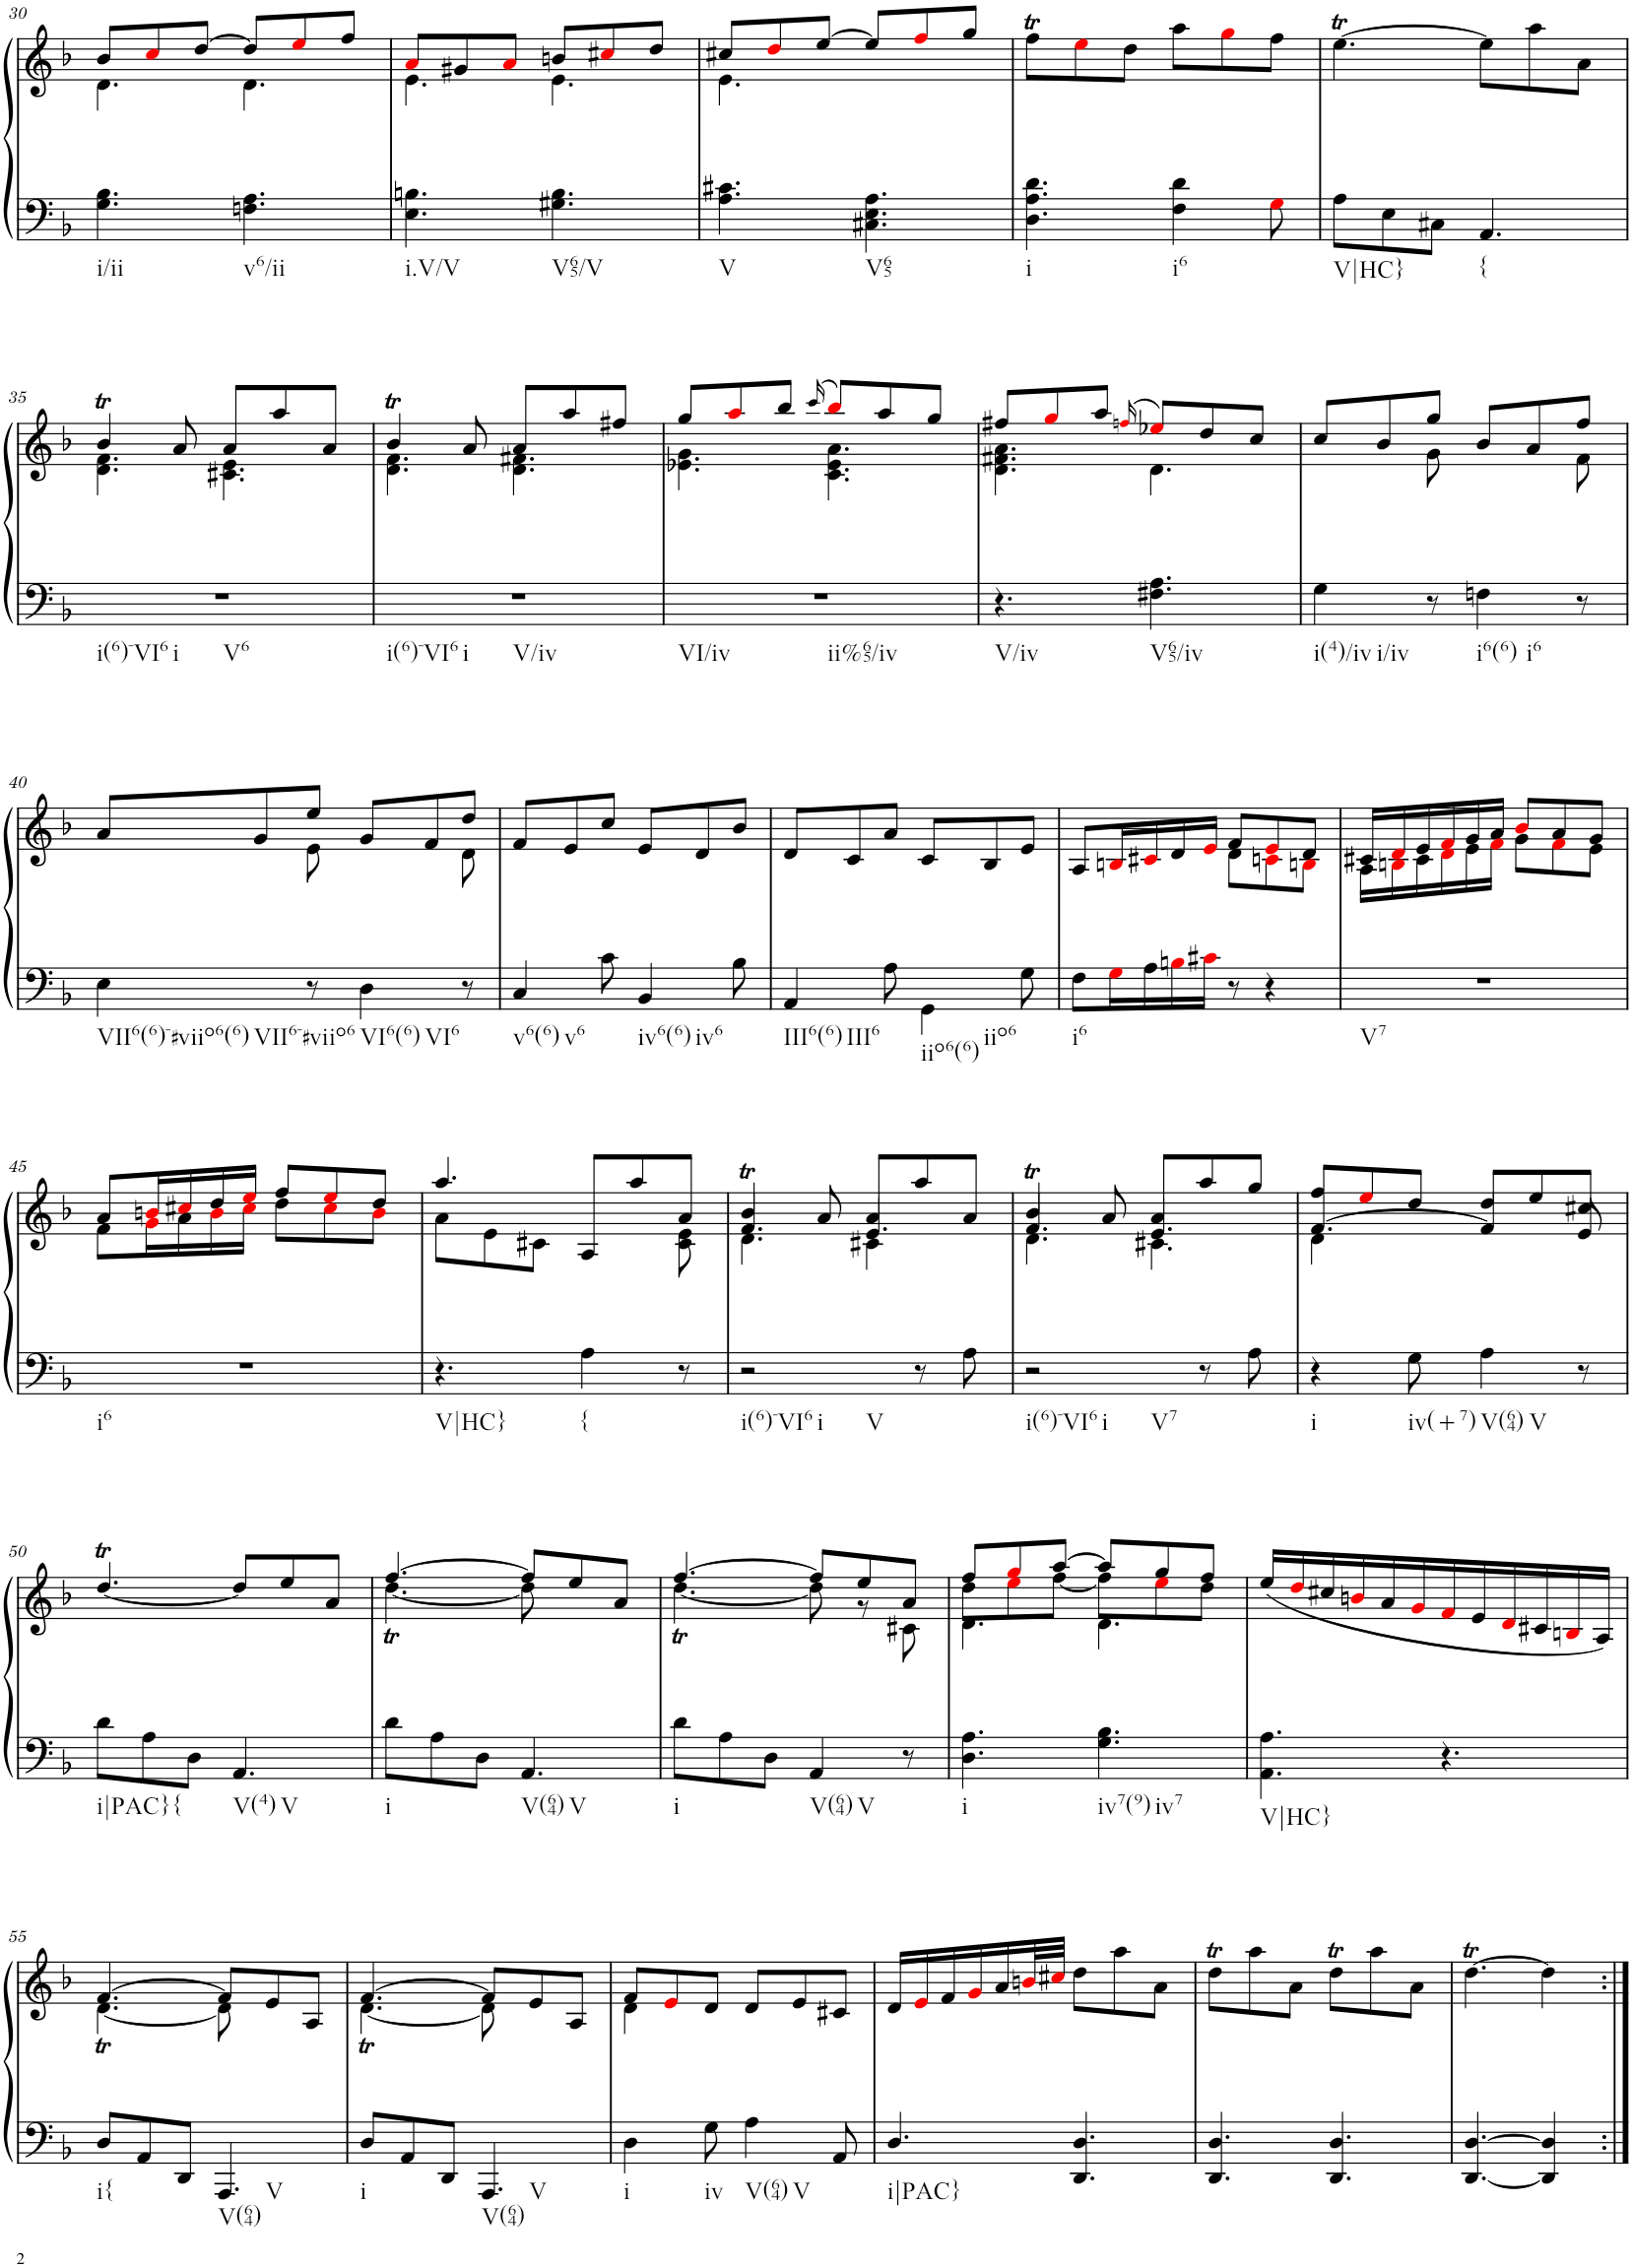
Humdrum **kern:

**kern	**kern
*part1	*part1
*staff2	*staff1
*I"Piano	*
*I'Pno.	*
!!LO:PB:g=z
*clefF4	*clefG2
*k[b-]	*k[b-]
*M6/8	*M6/8
=30	=30
*	*^
!LO:TX:b:t=i/ii	!	!
4.G\ 4.B-\	8b-/L	4.d\
.	8cci/	.
.	[8dd/J	.
!LO:TX:b:t=v6/ii	!	!
4.Fn\ 4.A\	8dd/L]	4.d\
.	8eei/	.
.	8ff/J	.
=31	=31	=31
!LO:TX:b:t=i.V/V	!	!
4.E\ 4.Bn\	8ai/L	4.e\
.	8g#X/	.
.	8ai/J	.
!LO:TX:b:t=V65/V	!	!
4.G#X\ 4.B\	8bn/L	4.e\
.	8cc#Xi/	.
.	8dd/J	.
=32	=32	=32
!LO:TX:b:t=V	!	!
4.A\ 4.c#X\	8cc#X/L	4.e\
.	8ddi/	.
.	[8ee/J	.
!LO:TX:b:t=V65	!	!
4.C#X\ 4.E\ 4.A\	8ee/L]	4.ryy
.	8ffi/	.
.	8gg/J	.
*	*v	*v
=33	=33
!LO:TX:b:t=i	!
4.D\ 4.A\ 4.d\	8ffT\L
.	8eei\
.	8dd\J
!LO:TX:b:t=i6	!
4F\ 4d\	8aa\L
.	8ggi\
8Gi\	8ff\J
=34	=34
!LO:TX:b:t=V|HC}	!
8A\L	[4.eet\
8E\	.
8C#X\J	.
!LO:TX:b:t={	!
4.AA/	8ee\L]
.	8aa\
.	8a\J
!!LO:LB:g=z
=35	=35
*	*^
!LO:TX:b:t=i(6)-VI6	!	!
!LO:TX:b:t=i	!	!
!LO:TX:b:t=V6	!	!
2.r	4b-T/	4.d\ 4.f\
.	8a/	.
.	8a/L	4.c#X\ 4.e\
.	8aa/	.
.	8a/J	.
=36	=36	=36
!LO:TX:b:t=i(6)-VI6	!	!
!LO:TX:b:t=i	!	!
!LO:TX:b:t=V/iv	!	!
2.r	4b-T/	4.d\ 4.f\
.	8a/	.
.	8a/L	4.d\ 4.f#X\
.	8aa/	.
.	8ff#X/J	.
=37	=37	=37
!LO:TX:b:t=VI/iv	!	!
!LO:TX:b:t=ii%65/iv	!	!
2.r	8gg/L	4.e-X\ 4.g\
.	8aai/	.
.	8bb-/J	.
.	(16qccc/	.
.	8bb-i/L)	4.c\ 4.e-\ 4.a\
.	8aa/	.
.	8gg/J	.
=38	=38	=38
!LO:TX:b:t=V/iv	!	!
4.r	8ff#X/L	4.d\ 4.f#X\ 4.a\
.	8ggi/	.
.	8aa/J	.
.	(16qffni/	.
!LO:TX:b:t=V65/iv	!	!
4.F#X\ 4.A\	8ee-Xi/L)	4.d\
.	8dd/	.
.	8cc/J	.
=39	=39	=39
!LO:TX:b:t=i(4)/iv	!	!
!LO:TX:b:t=i/iv	!	!
4G\	8cc/L	4ryy
.	8b-/	.
8r	8gg/J	8g\
!LO:TX:b:t=i6(6)	!	!
!LO:TX:b:t=i6	!	!
4Fn\	8b-/L	4ryy
.	8a/	.
8r	8ff/J	8f\
!!LO:LB:g=z	!!
=40	=40	=40
!LO:TX:b:t=VII6(6)-#viio6(6)	!	!
!LO:TX:b:t=VII6-#viio6	!	!
4E\	8a/L	4ryy
.	8g/	.
8r	8ee/J	8e\
!LO:TX:b:t=VI6(6)	!	!
!LO:TX:b:t=VI6	!	!
4D\	8g/L	4ryy
.	8f/	.
8r	8dd/J	8d\
=41	=41	=41
!LO:TX:b:t=v6(6)	!	!
!LO:TX:b:t=v6	!	!
*	*v	*v
4C/	8f/L
.	8e/
8c\	8cc/J
!LO:TX:b:t=iv6(6)	!
!LO:TX:b:t=iv6	!
4BB-/	8e/L
.	8d/
8B-\	8b-/J
=42	=42
!LO:TX:b:t=III6(6)	!
!LO:TX:b:t=III6	!
4AA/	8d/L
.	8c/
8A\	8a/J
!LO:TX:b:t=iio6(6)	!
!LO:TX:b:t=iio6	!
4GG\	8c/L
.	8B-/
8G\	8e/J
=43	=43
*	*^
!LO:TX:b:t=i6	!	!
8F\L	8A/L	4.ryy
16Gi\L	16Bni/L	.
16A\	16c#Xi/	.
16Bni\	16d/	.
16c#Xi\JJ	16ei/JJ	.
8r	8f/L	8d\L
4r	8ei/	8cni\
.	8d/J	8Bni\J
=44	=44	=44
!LO:TX:b:t=V7	!	!
2.r	16c#X/LL	16A\LL
.	16di/	16Bni\
.	16e/	16c#\
.	16fi/	16di\
.	16g/	16e\
.	16a/JJ	16fi\JJ
.	8b-i/L	8g\L
.	8a/	8fi\
.	8g/J	8e\J
!!LO:LB:g=z	!!
=45	=45	=45
!LO:TX:b:t=i6	!	!
2.r	8a/L	8f\L
.	16bni/L	16gi\L
.	16cc#Xi/	16a\
.	16dd/	16bi\
.	16eei/JJ	16cc#i\JJ
.	8ff/L	8dd\L
.	8eei/	8cc#i\
.	8dd/J	8bi\J
=46	=46	=46
!LO:TX:b:t=V|HC}	!	!
4.r	4.aa/	8a\L
.	.	8e\
.	.	8c#X\J
!LO:TX:b:t={	!	!
4A\	8A/L	4ryy
.	8aa/	.
8r	8a/J	8c#\ 8e\
=47	=47	=47
*	*	*^
!LO:TX:b:t=i(6)-VI6	!	!	!
!LO:TX:b:t=i	!	!	!
!LO:TX:b:t=V	!	!	!
2r	4b-T/	4.d\	4.f/
.	8a/	.	.
.	8a/L	4c#X\	4.e/
8r	8aa/	.	.
8A\	8a/J	8ryy	.
=48	=48	=48	=48
!LO:TX:b:t=i(6)-VI6	!	!	!
!LO:TX:b:t=i	!	!	!
!LO:TX:b:t=V7	!	!	!
2r	4b-T/	4.d\	4.f/
.	8a/	.	.
.	8a/L	4.c#X\	4.e/
8r	8aa/	.	.
8A\	8gg/J	.	.
=49	=49	=49	=49
!LO:TX:b:t=i	!	!	!
4r	8ff/L	4d\	[4.f/
.	8eei/	.	.
!LO:TX:b:t=iv(+7)	!	!	!
8G\	8dd/J	2ryy	.
!LO:TX:b:t=V(64)	!	!	!
!LO:TX:b:t=V	!	!	!
4A\	8dd/L	.	4f/]
.	8ee/	.	.
8r	8cc#X/J	.	8e/
!!LO:LB:g=z
=50	=50	=50	=50
!LO:TX:b:t=i|PAC}{	!	!	!
*	*v	*v	*v
8d\L	[4.ddT/
8A\	.
8D\J	.
!LO:TX:b:t=V(4)	!
!LO:TX:b:t=V	!
4.AA/	8dd/L]
.	8ee/
.	8a/J
=51	=51
*	*^
!LO:TX:b:t=i	!	!
8d\L	[4.ff/	[4.ddT\
8A\	.	.
8D\J	.	.
!LO:TX:b:t=V(64)	!	!
!LO:TX:b:t=V	!	!
4.AA/	8ff/L]	8dd\]
.	8ee/	4ryy
.	8a/J	.
=52	=52	=52
!LO:TX:b:t=i	!	!
8d\L	[4.ff/	[4.ddT\
8A\	.	.
8D\J	.	.
!LO:TX:b:t=V(64)	!	!
!LO:TX:b:t=V	!	!
4AA/	8ff/L]	8dd\]
.	8ee/	8r
8r	8a/J	8c#X\
=53	=53	=53
*	*	*^
!LO:TX:b:t=i	!	!	!
4.D\ 4.A\	8ff/L	8dd\L	4.d\
.	8ggi/	8eei\	.
.	[8aa/J	[8ff\J	.
!LO:TX:b:t=iv7(9)	!	!	!
!LO:TX:b:t=iv7	!	!	!
4.G\ 4.B-\	8aa/L]	8ff\L]	4.d\
.	8gg/	8eei\	.
.	8ff/J	8dd\J	.
*	*	*v	*v
=54	=54	=54
!LO:TX:b:t=V|HC}	!	!
*	*v	*v
4.AA\ 4.A\	(16ee/LL
.	16ddi/
.	16cc#X/
.	16bni/
.	16a/
.	16gi/
4.r	16fi/
.	16e/
.	16di/
.	16c#X/
.	16Bni/
.	16A/JJ)
!!LO:LB:g=z
=55	=55
*	*^
!LO:TX:b:t=i{	!	!
8D/L	[4.f/	[4.dT\
8AA/	.	.
8DD/J	.	.
!LO:TX:b:t=V(64)	!	!
!LO:TX:b:t=V	!	!
4.AAA/	8f/L]	8d\]
.	8e/	4ryy
.	8A/J	.
=56	=56	=56
!LO:TX:b:t=i	!	!
8D/L	[4.f/	[4.dT\
8AA/	.	.
8DD/J	.	.
!LO:TX:b:t=V(64)	!	!
!LO:TX:b:t=V	!	!
4.AAA/	8f/L]	8d\]
.	8e/	4ryy
.	8A/J	.
=57	=57	=57
!LO:TX:b:t=i	!	!
4D\	8f/L	4d\
.	8ei/	.
!LO:TX:b:t=iv	!	!
8G\	8d/J	2ryy
!LO:TX:b:t=V(64)	!	!
!LO:TX:b:t=V	!	!
4A\	8d/L	.
.	8e/	.
8AA/	8c#X/J	.
*	*v	*v
=58	=58
!LO:TX:b:t=i|PAC}	!
4.D/	16d/LL
.	16ei/
.	16f/
.	16gi/
.	16a/
.	32bni/L
.	32cc#Xi/JJJ
4.DD/ 4.D/	8dd\L
.	8aa\
.	8a\J
=59	=59
4.DD/ 4.D/	8ddT\L
.	8aa\
.	8a\J
4.DD/ 4.D/	8ddT\L
.	8aa\
.	8a\J
=60	=60
[4.DD/ [4.D/	[4.ddT\
4DD/] 4D/]	4dd\]
=:|!	=:|!
*-	*-
